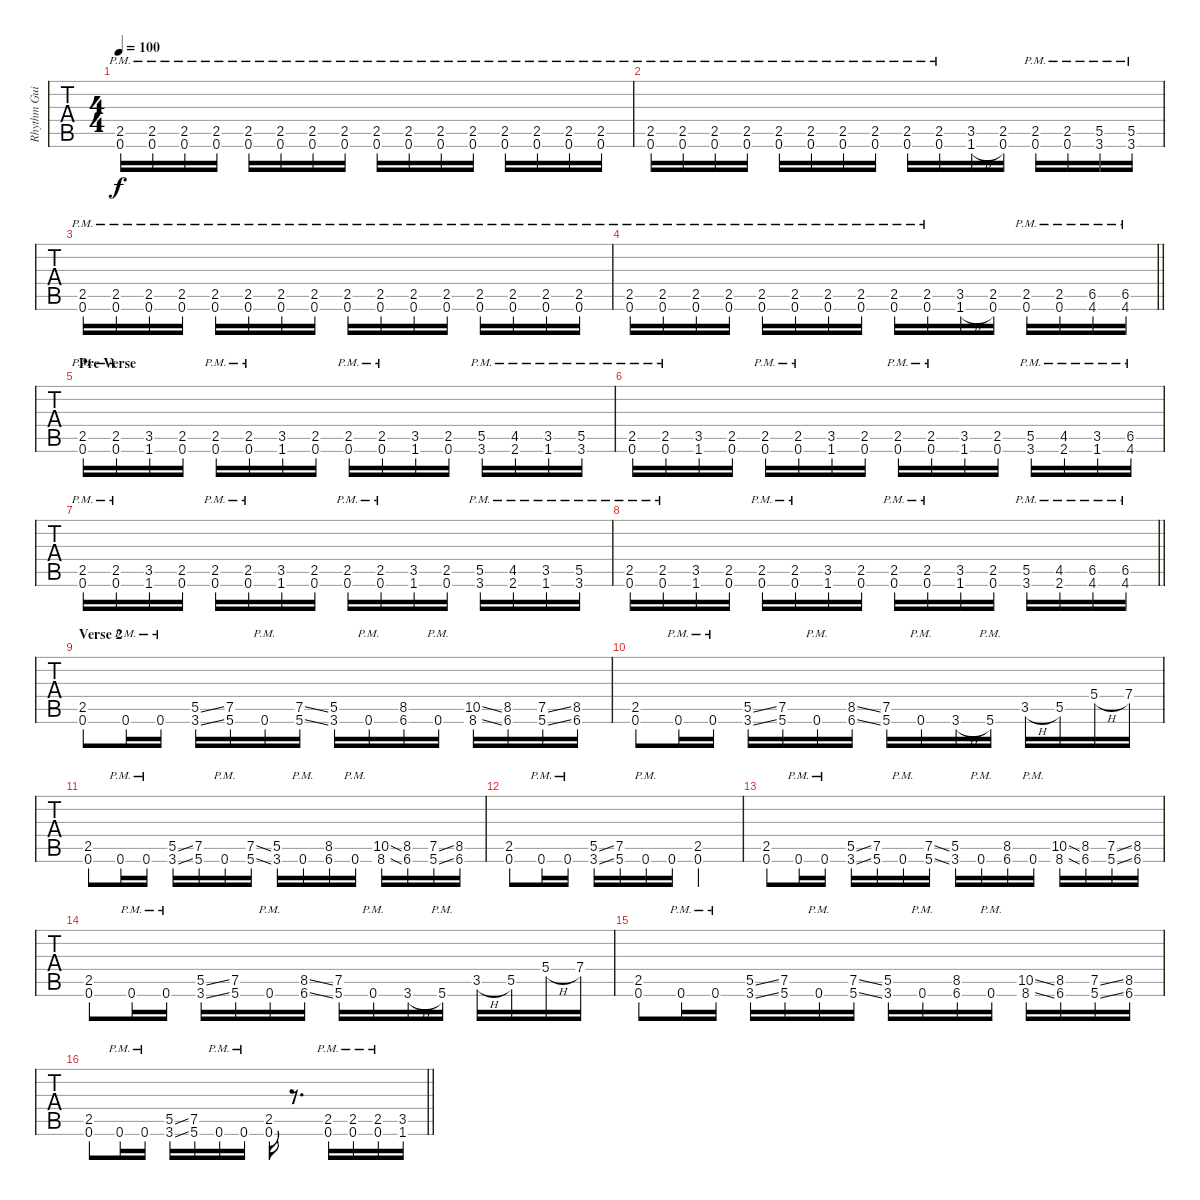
\track ("Rhythm Guitar" "Rhythm Gui") {instrument distortionguitar}
\staff {tabs}
\tuning (D4 A3 F3 C3 G2 D2) {hide}
\ts (4 4)
\tempo 100
\clef g2
\ks c
(2.5{pm} 0.6{pm}).16{dy f} (2.5{pm} 0.6{pm}).16 (2.5{pm} 0.6{pm}).16 (2.5{pm} 0.6{pm}).16 (2.5{pm} 0.6{pm}).16 (2.5{pm} 0.6{pm}).16 (2.5{pm} 0.6{pm}).16 (2.5{pm} 0.6{pm}).16 (2.5{pm} 0.6{pm}).16 (2.5{pm} 0.6{pm}).16 (2.5{pm} 0.6{pm}).16 (2.5{pm} 0.6{pm}).16 (2.5{pm} 0.6{pm}).16 (2.5{pm} 0.6{pm}).16 (2.5{pm} 0.6{pm}).16 (2.5{pm} 0.6{pm}).16 |
(2.5{pm} 0.6{pm}).16 (2.5{pm} 0.6{pm}).16 (2.5{pm} 0.6{pm}).16 (2.5{pm} 0.6{pm}).16 (2.5{pm} 0.6{pm}).16 (2.5{pm} 0.6{pm}).16 (2.5{pm} 0.6{pm}).16 (2.5{pm} 0.6{pm}).16 (2.5{pm} 0.6{pm}).16 (2.5{pm} 0.6{pm}).16 (3.5 1.6{h}).16 (2.5 0.6).16 (2.5{pm} 0.6{pm}).16 (2.5{pm} 0.6{pm}).16 (5.5{pm} 3.6{pm}).16 (5.5{pm} 3.6{pm}).16 |
(2.5{pm} 0.6{pm}).16 (2.5{pm} 0.6{pm}).16 (2.5{pm} 0.6{pm}).16 (2.5{pm} 0.6{pm}).16 (2.5{pm} 0.6{pm}).16 (2.5{pm} 0.6{pm}).16 (2.5{pm} 0.6{pm}).16 (2.5{pm} 0.6{pm}).16 (2.5{pm} 0.6{pm}).16 (2.5{pm} 0.6{pm}).16 (2.5{pm} 0.6{pm}).16 (2.5{pm} 0.6{pm}).16 (2.5{pm} 0.6{pm}).16 (2.5{pm} 0.6{pm}).16 (2.5{pm} 0.6{pm}).16 (2.5{pm} 0.6{pm}).16 |
\barLineRight lightlight
(2.5{pm} 0.6{pm}).16 (2.5{pm} 0.6{pm}).16 (2.5{pm} 0.6{pm}).16 (2.5{pm} 0.6{pm}).16 (2.5{pm} 0.6{pm}).16 (2.5{pm} 0.6{pm}).16 (2.5{pm} 0.6{pm}).16 (2.5{pm} 0.6{pm}).16 (2.5{pm} 0.6{pm}).16 (2.5{pm} 0.6{pm}).16 (3.5 1.6{h}).16 (2.5 0.6).16 (2.5{pm} 0.6{pm}).16 (2.5{pm} 0.6{pm}).16 (6.5{pm} 4.6{pm}).16 (6.5{pm} 4.6{pm}).16 |
\section ("" "Pre Verse")
(2.5{pm} 0.6{pm}).16 (2.5{pm} 0.6{pm}).16 (3.5 1.6).16 (2.5 0.6).16 (2.5{pm} 0.6{pm}).16 (2.5{pm} 0.6{pm}).16 (3.5 1.6).16 (2.5 0.6).16 (2.5{pm} 0.6{pm}).16 (2.5{pm} 0.6{pm}).16 (3.5 1.6).16 (2.5 0.6).16 (5.5{pm} 3.6{pm}).16 (4.5{pm} 2.6{pm}).16 (3.5{pm} 1.6{pm}).16 (5.5{pm} 3.6{pm}).16 |
(2.5{pm} 0.6{pm}).16 (2.5{pm} 0.6{pm}).16 (3.5 1.6).16 (2.5 0.6).16 (2.5{pm} 0.6{pm}).16 (2.5{pm} 0.6{pm}).16 (3.5 1.6).16 (2.5 0.6).16 (2.5{pm} 0.6{pm}).16 (2.5{pm} 0.6{pm}).16 (3.5 1.6).16 (2.5 0.6).16 (5.5{pm} 3.6{pm}).16 (4.5{pm} 2.6{pm}).16 (3.5{pm} 1.6{pm}).16 (6.5{pm} 4.6{pm}).16 |
(2.5{pm} 0.6{pm}).16 (2.5{pm} 0.6{pm}).16 (3.5 1.6).16 (2.5 0.6).16 (2.5{pm} 0.6{pm}).16 (2.5{pm} 0.6{pm}).16 (3.5 1.6).16 (2.5 0.6).16 (2.5{pm} 0.6{pm}).16 (2.5{pm} 0.6{pm}).16 (3.5 1.6).16 (2.5 0.6).16 (5.5{pm} 3.6{pm}).16 (4.5{pm} 2.6{pm}).16 (3.5{pm} 1.6{pm}).16 (5.5{pm} 3.6{pm}).16 |
\barLineRight lightlight
(2.5{pm} 0.6{pm}).16 (2.5{pm} 0.6{pm}).16 (3.5 1.6).16 (2.5 0.6).16 (2.5{pm} 0.6{pm}).16 (2.5{pm} 0.6{pm}).16 (3.5 1.6).16 (2.5 0.6).16 (2.5{pm} 0.6{pm}).16 (2.5{pm} 0.6{pm}).16 (3.5 1.6).16 (2.5 0.6).16 (5.5{pm} 3.6{pm}).16 (4.5{pm} 2.6{pm}).16 (6.5{pm} 4.6{pm}).16 (6.5{pm} 4.6{pm}).16 |
\section ("" "Verse 2")
(2.5 0.6).8 0.6{pm}.16 0.6{pm}.16 (5.5{ss} 3.6{ss}).16 (7.5 5.6).16 0.6{pm}.16 (7.5{ss} 5.6{ss}).16 (5.5 3.6).16 0.6{pm}.16 (8.5 6.6).16 0.6{pm}.16 (10.5{ss} 8.6{ss}).16 (8.5 6.6).16 (7.5{ss} 5.6{ss}).16 (8.5 6.6).16 |
(2.5 0.6).8 0.6{pm}.16 0.6{pm}.16 (5.5{ss} 3.6{ss}).16 (7.5 5.6).16 0.6{pm}.16 (8.5{ss} 6.6{ss}).16 (7.5 5.6).16 0.6{pm}.16 3.6{h}.16 5.6{pm}.16 3.5{h}.16 5.5.16 5.4{h}.16 7.4.16 |
(2.5 0.6).8 0.6{pm}.16 0.6{pm}.16 (5.5{ss} 3.6{ss}).16 (7.5 5.6).16 0.6{pm}.16 (7.5{ss} 5.6{ss}).16 (5.5 3.6).16 0.6{pm}.16 (8.5 6.6).16 0.6{pm}.16 (10.5{ss} 8.6{ss}).16 (8.5 6.6).16 (7.5{ss} 5.6{ss}).16 (8.5 6.6).16 |
(2.5 0.6).8 0.6{pm}.16 0.6{pm}.16 (5.5{ss} 3.6{ss}).16 (7.5 5.6).16 0.6{pm}.16 0.6.16 (2.5 0.6).2 |
(2.5 0.6).8 0.6{pm}.16 0.6{pm}.16 (5.5{ss} 3.6{ss}).16 (7.5 5.6).16 0.6{pm}.16 (7.5{ss} 5.6{ss}).16 (5.5 3.6).16 0.6{pm}.16 (8.5 6.6).16 0.6{pm}.16 (10.5{ss} 8.6{ss}).16 (8.5 6.6).16 (7.5{ss} 5.6{ss}).16 (8.5 6.6).16 |
(2.5 0.6).8 0.6{pm}.16 0.6{pm}.16 (5.5{ss} 3.6{ss}).16 (7.5 5.6).16 0.6{pm}.16 (8.5{ss} 6.6{ss}).16 (7.5 5.6).16 0.6{pm}.16 3.6{h}.16 5.6{pm}.16 3.5{h}.16 5.5.16 5.4{h}.16 7.4.16 |
(2.5 0.6).8 0.6{pm}.16 0.6{pm}.16 (5.5{ss} 3.6{ss}).16 (7.5 5.6).16 0.6{pm}.16 (7.5{ss} 5.6{ss}).16 (5.5 3.6).16 0.6{pm}.16 (8.5 6.6).16 0.6{pm}.16 (10.5{ss} 8.6{ss}).16 (8.5 6.6).16 (7.5{ss} 5.6{ss}).16 (8.5 6.6).16 |
\barLineRight lightlight
(2.5 0.6).8 0.6{pm}.16 0.6{pm}.16 (5.5{ss} 3.6{ss}).16 (7.5 5.6).16 0.6{pm}.16 0.6{pm}.16 (2.5 0.6).16 r.8{d} (2.5{pm} 0.6{pm}).16 (2.5{pm} 0.6{pm}).16 (2.5{pm} 0.6{pm}).16 (3.5 1.6).16
